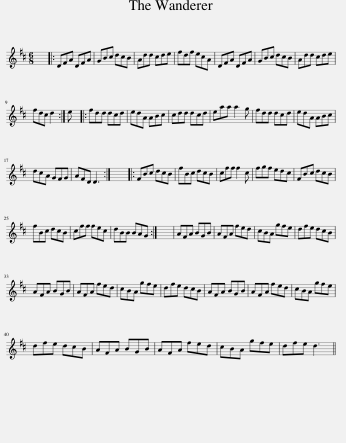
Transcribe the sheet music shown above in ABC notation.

X:1
L:1/8
M:6/8
I:linebreak $
K:D
V:1 treble
V:1
 x6 |: DFA DFA | GBc dcB | Add cde | fdf ecA | %5
 DFA DFA | GBc dcB | Add cde |$ fdc d2 :| e |: %10
 fdd dcd | edA ABc | cdd dcd | eaa a2 g | fdd dcd | %15
 edA ABc |$ dcA GFG | AFD D3 :| x6 |: FBc dcB | %20
 fBc dcB | cff f2 c | fgf edc | FBc dcB |$ fBc dcB | %25
 cff fec | dBB BAG :| x6 | AFA BGB | AFA fed | %30
 cBA gfe | dfe dcB |$ AFA BGB | AFA fed | cBA gfe | %35
 dfe dcB | AFA BGB | AFA fed | cBA gfe |$ dfe dcB | %40
 AFA BGB | AFA fed | cBA gfe | dfe d3 || %44
